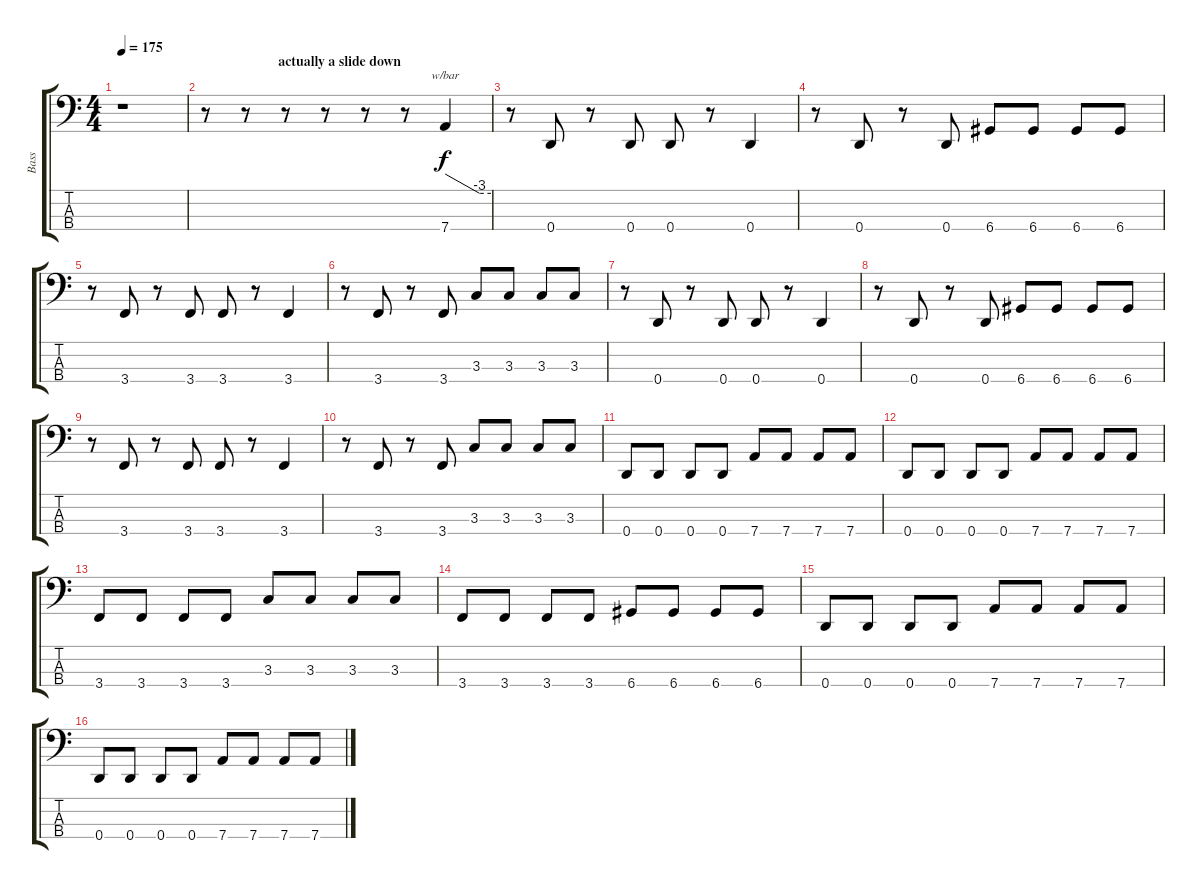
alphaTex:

\track ("Bass" "Bass") {instrument electricbasspick}
\staff {score tabs}
\tuning (G2 D2 A1 D1) {hide}
\ts (4 4)
\tempo 175
\clef f4
\ks c
r.1{dy f} |
\section ("" "                      actually a slide down")
r.8 r.8 r.8 r.8 r.8 r.8 7.4.4{tbe (custom default 0 0 45 -12 60 -12)} |
r.8 0.4.8 r.8 0.4.8 0.4.8 r.8 0.4.4 |
r.8 0.4.8 r.8 0.4.8 6.4.8 6.4.8 6.4.8 6.4.8 |
r.8 3.4.8 r.8 3.4.8 3.4.8 r.8 3.4.4 |
r.8 3.4.8 r.8 3.4.8 3.3.8 3.3.8 3.3.8 3.3.8 |
r.8 0.4.8 r.8 0.4.8 0.4.8 r.8 0.4.4 |
r.8 0.4.8 r.8 0.4.8 6.4.8 6.4.8 6.4.8 6.4.8 |
r.8 3.4.8 r.8 3.4.8 3.4.8 r.8 3.4.4 |
r.8 3.4.8 r.8 3.4.8 3.3.8 3.3.8 3.3.8 3.3.8 |
0.4.8 0.4.8 0.4.8 0.4.8 7.4.8 7.4.8 7.4.8 7.4.8 |
0.4.8 0.4.8 0.4.8 0.4.8 7.4.8 7.4.8 7.4.8 7.4.8 |
3.4.8 3.4.8 3.4.8 3.4.8 3.3.8 3.3.8 3.3.8 3.3.8 |
3.4.8 3.4.8 3.4.8 3.4.8 6.4.8 6.4.8 6.4.8 6.4.8 |
0.4.8 0.4.8 0.4.8 0.4.8 7.4.8 7.4.8 7.4.8 7.4.8 |
0.4.8 0.4.8 0.4.8 0.4.8 7.4.8 7.4.8 7.4.8 7.4.8
